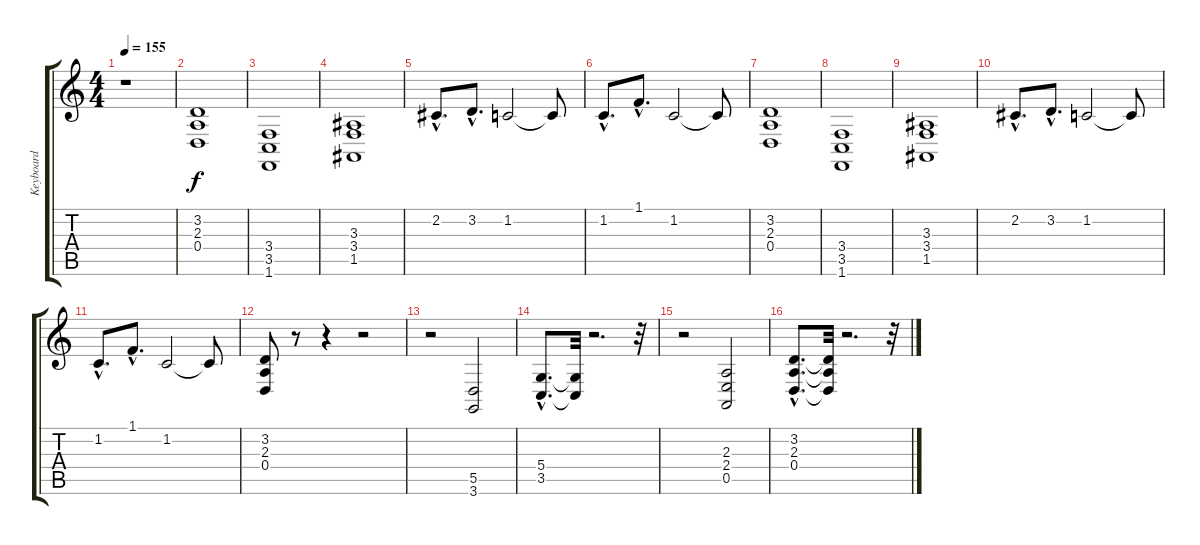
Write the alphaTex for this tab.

\track ("Keyboard" "Keyboard") {instrument electricgrandpiano}
\staff {score tabs}
\tuning (E4 B3 G3 D3 A2 E2) {hide}
\ts (4 4)
\tempo 155
\clef g2
\ks c
r.1{dy f} |
(3.2 2.3 0.4).1 |
(3.4 3.5 1.6).1 |
(3.3 3.4 1.5).1 |
2.2{hac}.8{d} 3.2{hac}.8{d} 1.2.2 1.2{t}.8 |
1.2{hac}.8{d} 1.1{hac}.8{d} 1.2.2 1.2{t}.8 |
(3.2 2.3 0.4).1 |
(3.4 3.5 1.6).1 |
(3.3 3.4 1.5).1 |
2.2{hac}.8{d} 3.2{hac}.8{d} 1.2.2 1.2{t}.8 |
1.2{hac}.8{d} 1.1{hac}.8{d} 1.2.2 1.2{t}.8 |
(3.2 2.3 0.4).8 r.8 r.4 r.2 |
r.2 (5.5 3.6).2 |
(5.4{hac} 3.5{hac}).8{d} (5.4{t} 3.5{t}).32 r.2{d} r.32 |
r.2 (2.3 2.4 0.5).2 |
(3.2{hac} 2.3{hac} 0.4{hac}).8{d} (3.2{t} 2.3{t} 0.4{t}).32 r.2{d} r.32
